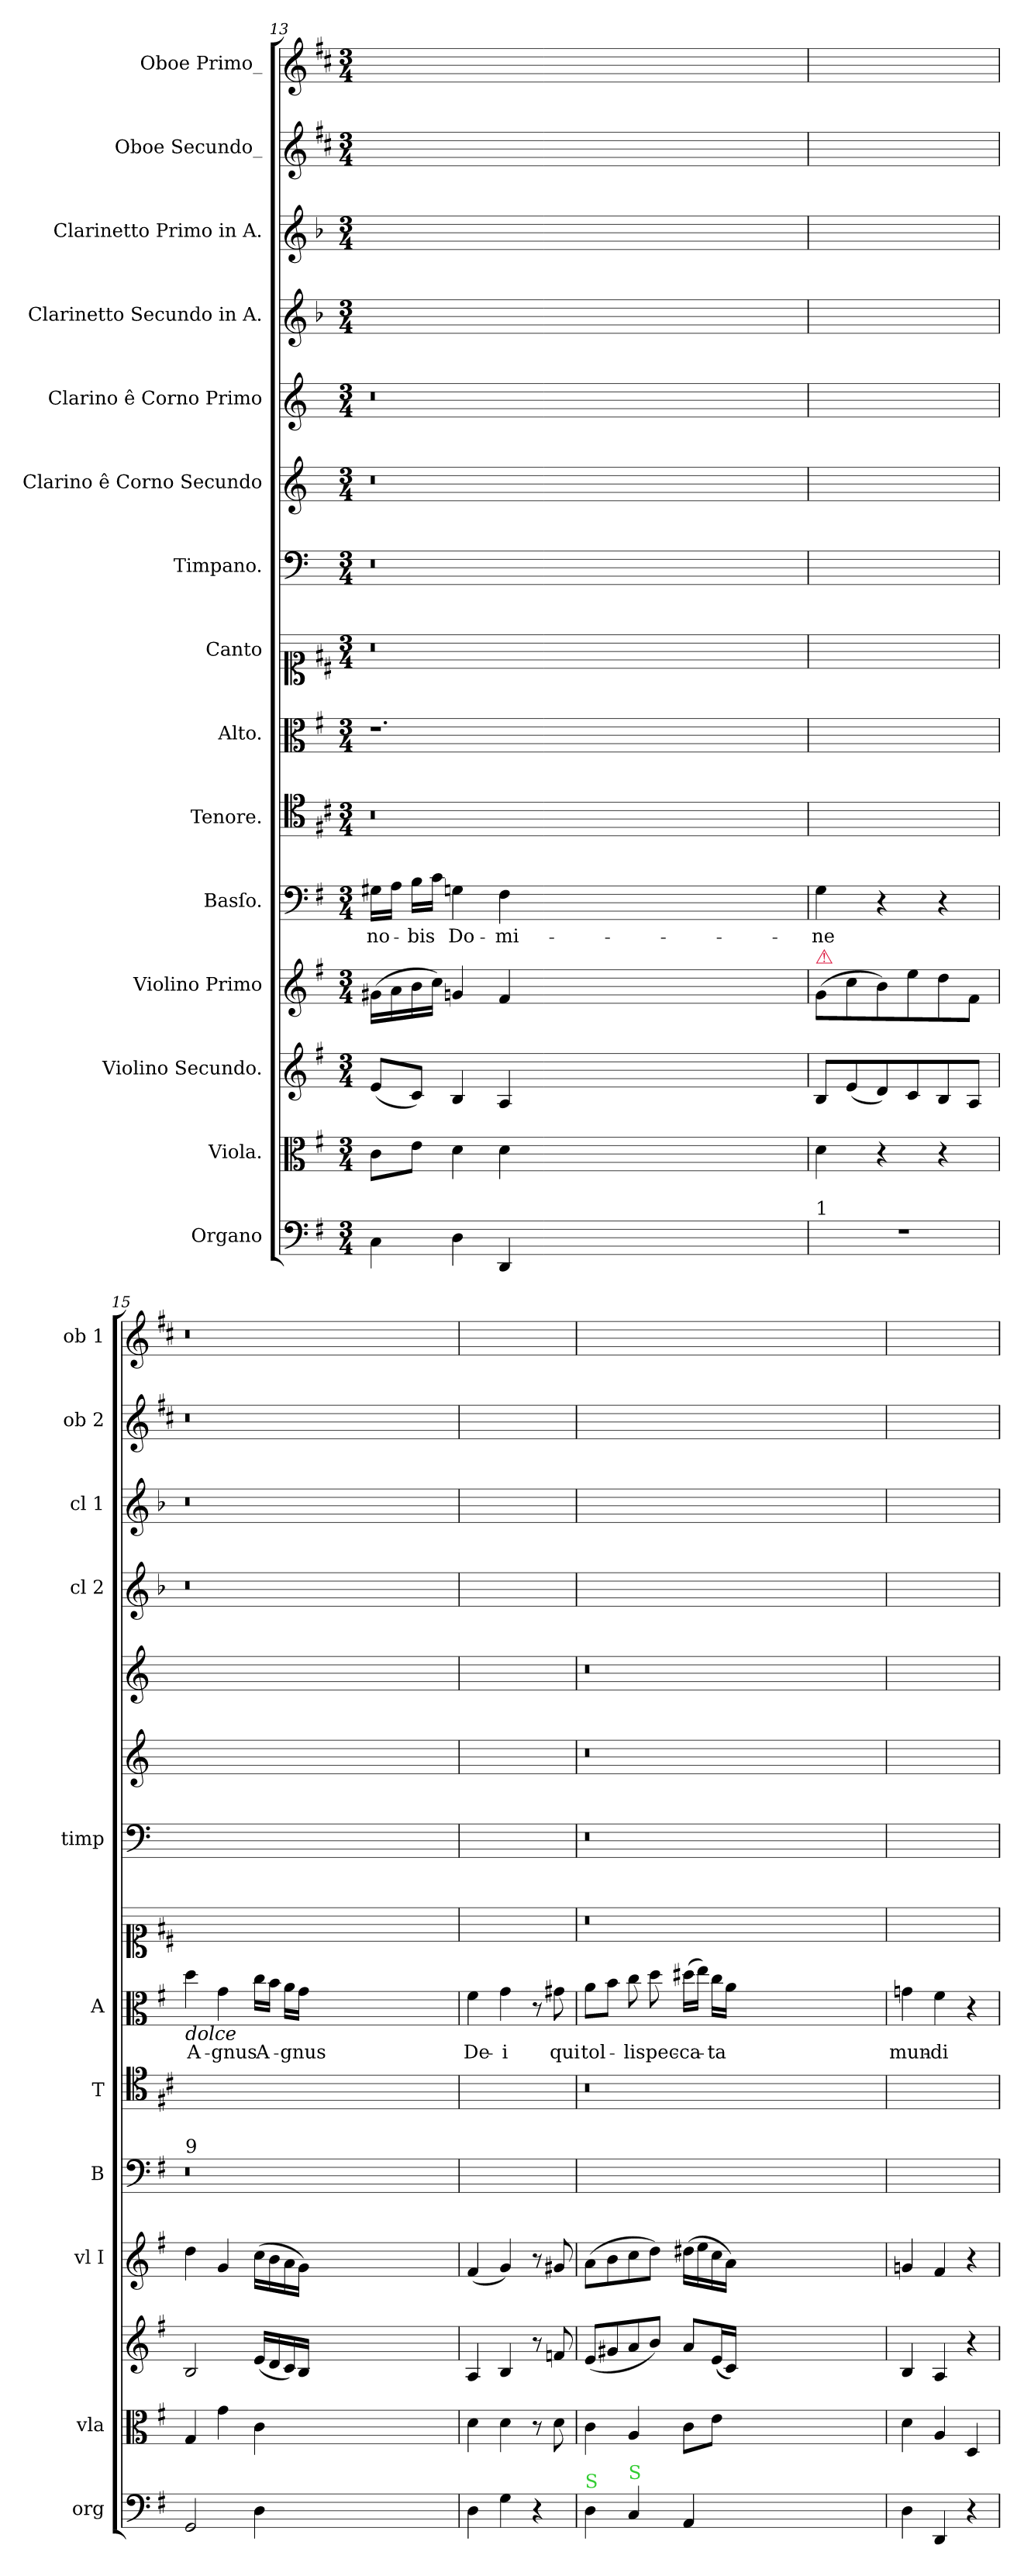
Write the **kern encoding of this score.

**kern	**kern	**kern	**kern	**dynam	**kern	**text	**kern	**kern	**text	**kern	**kern	**kern	**kern	**kern	**kern	**kern	**kern
*part15	*part14	*part13	*part12	*part12	*part11	*part11	*part10	*part9	*part9	*part8	*part7	*part6	*part5	*part4	*part3	*part2	*part1
*staff15	*staff14	*staff13	*staff12	*staff12	*staff11	*staff11	*staff10	*staff9	*staff9	*staff8	*staff7	*staff6	*staff5	*staff4	*staff3	*staff2	*staff1
*I"Organo	*I"Viola.	*I"Violino Secundo.	*I"Violino Primo	*	*I"Basſo.	*	*I"Tenore.	*I"Alto.	*	*I"Canto	*I"Timpano.	*I"Clarino ê Corno Secundo	*I"Clarino ê Corno Primo	*I"Clarinetto Secundo in A.	*I"Clarinetto Primo in A.	*I"Oboe Secundo_	*I"Oboe Primo_
*I'org	*I'vla	*	*I'vl I	*	*I'B	*	*I'T	*I'A	*	*	*I'timp	*	*	*I'cl 2	*I'cl 1	*I'ob 2	*I'ob 1
*clefF4	*clefC3	*clefG2	*clefG2	*	*clefF4	*	*clefC4	*clefC3	*	*clefC1	*clefF4	*clefG2	*clefG2	*clefG2	*clefG2	*clefG2	*clefG2
*	*	*	*	*	*	*	*	*	*	*	*	*ITrd6c10	*ITrd6c10	*ITrd2c3	*ITrd2c3	*	*
*k[f#]	*k[f#]	*k[f#]	*k[f#]	*	*k[f#]	*	*k[f#c#]	*k[f#]	*	*k[f#c#]	*k[]	*k[f#c#]	*k[f#c#]	*k[f#c#]	*k[f#c#]	*k[f#c#]	*k[f#c#]
*	*	*	*	*	*	*	*D:	*	*	*D:	*	*	*	*D:	*D:	*D:	*D:
*M3/4	*M3/4	*M3/4	*M3/4	*	*M3/4	*	*M3/4	*M3/4	*	*M3/4	*M3/4	*M3/4	*M3/4	*M3/4	*M3/4	*M3/4	*M3/4
=13	=13	=13	=13	=13	=13	=13	=13	=13	=13	=13	=13	=13	=13	=13	=13	=13	=13
4C\	8c\L	(8e/L	(16g#X\LL	.	16G#X\LL	no-	0.r	1.r	.	0.r	0.r	0.r	0.r	0.ryy	0.ryy	0.ryy	0.ryy
.	.	.	16a\	.	16A\JJ	.	.	.	.	.	.	.	.	.	.	.	.
.	8e\J	8c/J)	16b\	.	16B\LL	-bis	.	.	.	.	.	.	.	.	.	.	.
.	.	.	16cc\JJ)	.	16c\JJ	.	.	.	.	.	.	.	.	.	.	.	.
4D\	4d\	4B/	4gn/	.	4Gn\	Do-	.	.	.	.	.	.	.	.	.	.	.
4DD/	4d\	4A/	4f#/	.	4F#\	-mi-	.	.	.	.	.	.	.	.	.	.	.
0ryy	0ryy	0ryy	0ryy	.	0ryy	.	.	.	.	.	.	.	.	.	.	.	.
.	.	.	.	.	.	.	.	1.ryy	.	.	.	.	.	.	.	.	.
4ryy	4ryy	4ryy	4ryy	.	4ryy	.	.	.	.	.	.	.	.	.	.	.	.
=14	=14	=14	=14	=14	=14	=14	=14	=14	=14	=14	=14	=14	=14	=14	=14	=14	=14
!	!	!	!LO:TX:a:color=crimson:t=⚠	!	!	!	!	!	!	!	!	!	!	!	!	!	!
!LO:TX:a:t=1	!	!	!	!	!	!	!	!	!	!	!	!	!	!	!	!	!
!	!	!	!	!LO:DY:b	!	!	!	!	!	!	!	!	!	!	!	!	!
2.r	4d\	8B/L	(8g\L	for	4G\	-ne	2.ryy	2.ryy	.	2.ryy	2.ryy	2.ryy	2.ryy	2.ryy	2.ryy	2.ryy	2.ryy
.	.	(8e/	8cc\	.	.	.	.	.	.	.	.	.	.	.	.	.	.
.	4r	8d/)	8b\)	.	4r	.	.	.	.	.	.	.	.	.	.	.	.
.	.	8c/	8ee\	.	.	.	.	.	.	.	.	.	.	.	.	.	.
.	4r	8B/	8dd\	.	4r	.	.	.	.	.	.	.	.	.	.	.	.
.	.	8A/J	8f#/J	.	.	.	.	.	.	.	.	.	.	.	.	.	.
=15	=15	=15	=15	=15	=15	=15	=15	=15	=15	=15	=15	=15	=15	=15	=15	=15	=15
!	!	!	!	!	!	!	!	!LO:TX:b:i:t=dolce	!	!	!	!	!	!	!	!	!
!	!	!	!	!	!LO:TX:a:t=9	!	!	!	!	!	!	!	!	!	!	!	!
!	!	!	!	!LO:DY:b	!	!	!	!	!	!	!	!	!	!	!	!	!
2GG/	4G/	2B/	4dd\	pia	0.r	.	0.ryy	4dd\	A-	0.ryy	0.ryy	0.ryy	0.ryy	0.r	0.r	0.r	0.r
.	4g\	.	4g/	.	.	.	.	4g\	-gnus	.	.	.	.	.	.	.	.
4D\	4c\	(16e/LL	(16cc\LL	.	.	.	.	16cc\LL	A-	.	.	.	.	.	.	.	.
.	.	16d/	16b\	.	.	.	.	16b\JJ	.	.	.	.	.	.	.	.	.
.	.	16c/)	16a\	.	.	.	.	16a\LL	-gnus	.	.	.	.	.	.	.	.
.	.	16B/JJ	16g\JJ)	.	.	.	.	16g\JJ	.	.	.	.	.	.	.	.	.
0ryy	0ryy	0ryy	0ryy	.	.	.	.	0ryy	.	.	.	.	.	.	.	.	.
4ryy	4ryy	4ryy	4ryy	.	.	.	.	4ryy	.	.	.	.	.	.	.	.	.
=16	=16	=16	=16	=16	=16	=16	=16	=16	=16	=16	=16	=16	=16	=16	=16	=16	=16
4D\	4d\	4A/	(4f#/	.	2.ryy	.	2.ryy	4f#\	De-	2.ryy	2.ryy	2.ryy	2.ryy	2.ryy	2.ryy	2.ryy	2.ryy
4G\	4d\	4B/	4g/)	.	.	.	.	4g\	-i	.	.	.	.	.	.	.	.
4r	8r	8r	8r	.	.	.	.	8r	.	.	.	.	.	.	.	.	.
.	8d\	8fn/	8g#X/	.	.	.	.	8g#X\	qui	.	.	.	.	.	.	.	.
=17	=17	=17	=17	=17	=17	=17	=17	=17	=17	=17	=17	=17	=17	=17	=17	=17	=17
!LO:TX:a:color=limegreen:t=S	!	!	!	!	!	!	!	!	!	!	!	!	!	!	!	!	!
4D\	4c\	(8e/L	(8a\L	.	0.ryy	.	0.r	8a\L	tol-	0.r	0.r	0.r	0.r	0.ryy	0.ryy	0.ryy	0.ryy
.	.	8g#X/	8b\	.	.	.	.	8b\J	.	.	.	.	.	.	.	.	.
!LO:TX:a:color=limegreen:t=S	!	!	!	!	!	!	!	!	!	!	!	!	!	!	!	!	!
4C/	4A/	8a/	8cc\	.	.	.	.	8cc\	-lis	.	.	.	.	.	.	.	.
.	.	8b/J)	8dd\J)	.	.	.	.	8dd\	pec-	.	.	.	.	.	.	.	.
4AA/	8c\L	8a/L	(16dd#X\LL	.	.	.	.	(16dd#X\LL	-ca-	.	.	.	.	.	.	.	.
.	.	.	16ee\	.	.	.	.	16ee\JJ)	.	.	.	.	.	.	.	.	.
.	8e\J	(16e/L	16cc\	.	.	.	.	16cc\LL	-ta	.	.	.	.	.	.	.	.
.	.	16c/JJ)	16a\JJ)	.	.	.	.	16a\JJ	.	.	.	.	.	.	.	.	.
0ryy	0ryy	0ryy	0ryy	.	.	.	.	0ryy	.	.	.	.	.	.	.	.	.
4ryy	4ryy	4ryy	4ryy	.	.	.	.	4ryy	.	.	.	.	.	.	.	.	.
=18	=18	=18	=18	=18	=18	=18	=18	=18	=18	=18	=18	=18	=18	=18	=18	=18	=18
4D\	4d\	4B/	4gn/	.	2.ryy	.	2.ryy	4gn\	mun-	2.ryy	2.ryy	2.ryy	2.ryy	2.ryy	2.ryy	2.ryy	2.ryy
4DD/	4A/	4A/	4f#/	.	.	.	.	4f#\	-di	.	.	.	.	.	.	.	.
4r	4D/	4r	4r	.	.	.	.	4r	.	.	.	.	.	.	.	.	.
=	=	=	=	=	=	=	=	=	=	=	=	=	=	=	=	=	=
*-	*-	*-	*-	*-	*-	*-	*-	*-	*-	*-	*-	*-	*-	*-	*-	*-	*-
